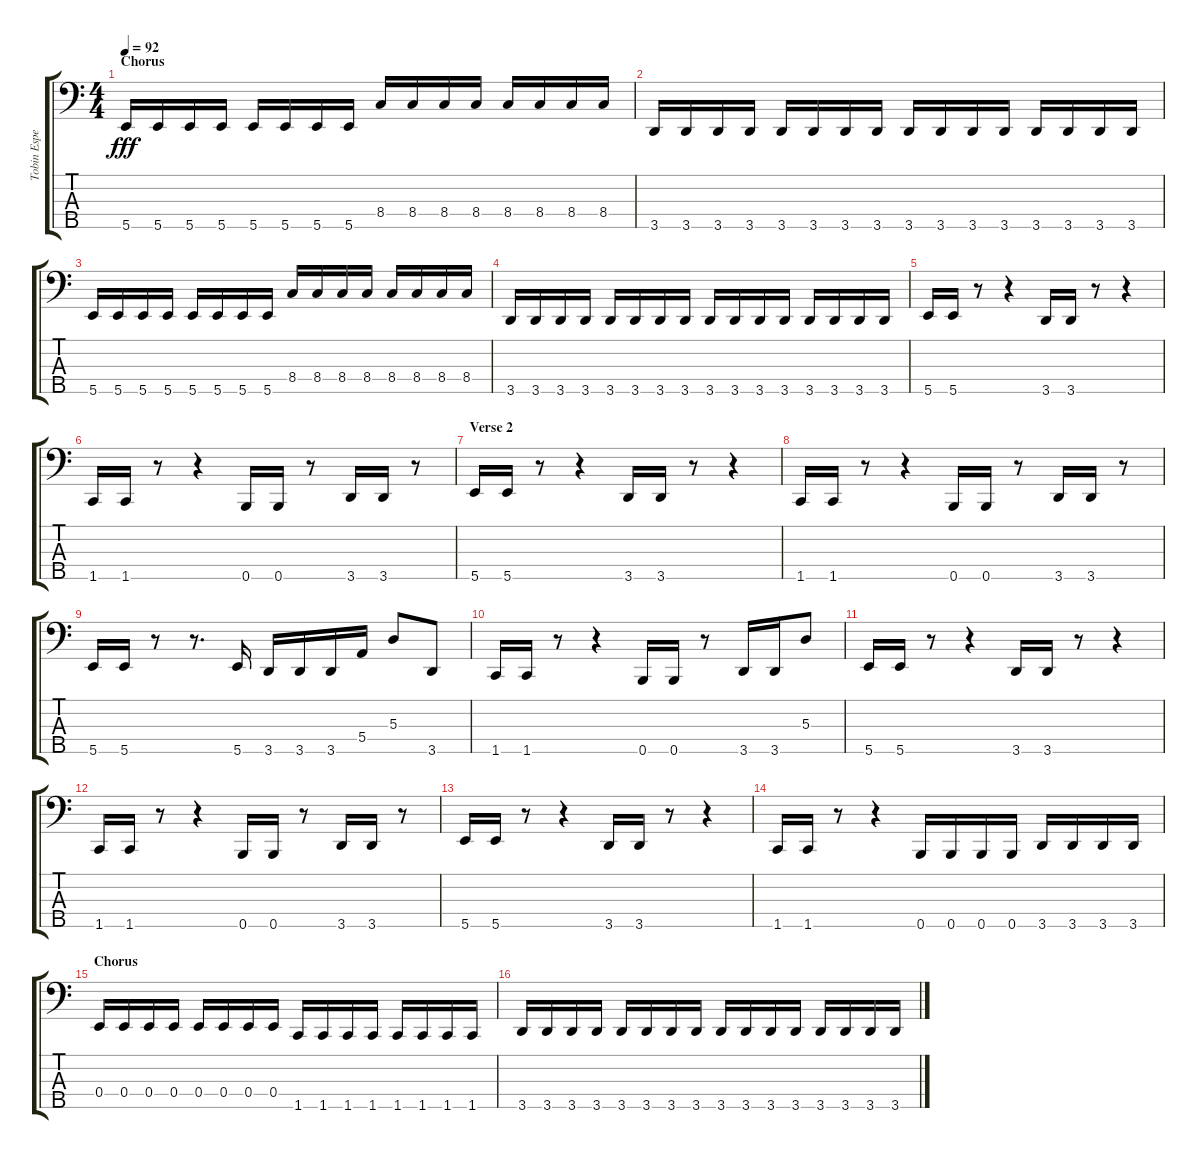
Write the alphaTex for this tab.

\track ("Tobin Esperance" "Tobin Espe") {instrument electricbassfinger}
\staff {score tabs}
\tuning (G2 D2 A1 E1 B0) {hide}
\ts (4 4)
\section ("" "Chorus")
\tempo 92
\clef f4
\ks c
5.5.16{dy fff} 5.5.16 5.5.16 5.5.16 5.5.16 5.5.16 5.5.16 5.5.16 8.4.16 8.4.16 8.4.16 8.4.16 8.4.16 8.4.16 8.4.16 8.4.16 |
3.5.16 3.5.16 3.5.16 3.5.16 3.5.16 3.5.16 3.5.16 3.5.16 3.5.16 3.5.16 3.5.16 3.5.16 3.5.16 3.5.16 3.5.16 3.5.16 |
5.5.16 5.5.16 5.5.16 5.5.16 5.5.16 5.5.16 5.5.16 5.5.16 8.4.16 8.4.16 8.4.16 8.4.16 8.4.16 8.4.16 8.4.16 8.4.16 |
3.5.16 3.5.16 3.5.16 3.5.16 3.5.16 3.5.16 3.5.16 3.5.16 3.5.16 3.5.16 3.5.16 3.5.16 3.5.16 3.5.16 3.5.16 3.5.16 |
5.5.16 5.5.16 r.8 r.4 3.5.16 3.5.16 r.8 r.4 |
1.5.16 1.5.16 r.8 r.4 0.5.16 0.5.16 r.8 3.5.16 3.5.16 r.8 |
\section ("" "Verse 2")
5.5.16 5.5.16 r.8 r.4 3.5.16 3.5.16 r.8 r.4 |
1.5.16 1.5.16 r.8 r.4 0.5.16 0.5.16 r.8 3.5.16 3.5.16 r.8 |
5.5.16 5.5.16 r.8 r.8{d} 5.5.16 3.5.16 3.5.16 3.5.16 5.4.16 5.3.8 3.5.8 |
1.5.16 1.5.16 r.8 r.4 0.5.16 0.5.16 r.8 3.5.16 3.5.16 5.3.8 |
5.5.16 5.5.16 r.8 r.4 3.5.16 3.5.16 r.8 r.4 |
1.5.16 1.5.16 r.8 r.4 0.5.16 0.5.16 r.8 3.5.16 3.5.16 r.8 |
5.5.16 5.5.16 r.8 r.4 3.5.16 3.5.16 r.8 r.4 |
1.5.16 1.5.16 r.8 r.4 0.5.16 0.5.16 0.5.16 0.5.16 3.5.16 3.5.16 3.5.16 3.5.16 |
\section ("" "Chorus")
0.4.16 0.4.16 0.4.16 0.4.16 0.4.16 0.4.16 0.4.16 0.4.16 1.5.16 1.5.16 1.5.16 1.5.16 1.5.16 1.5.16 1.5.16 1.5.16 |
3.5.16 3.5.16 3.5.16 3.5.16 3.5.16 3.5.16 3.5.16 3.5.16 3.5.16 3.5.16 3.5.16 3.5.16 3.5.16 3.5.16 3.5.16 3.5.16
